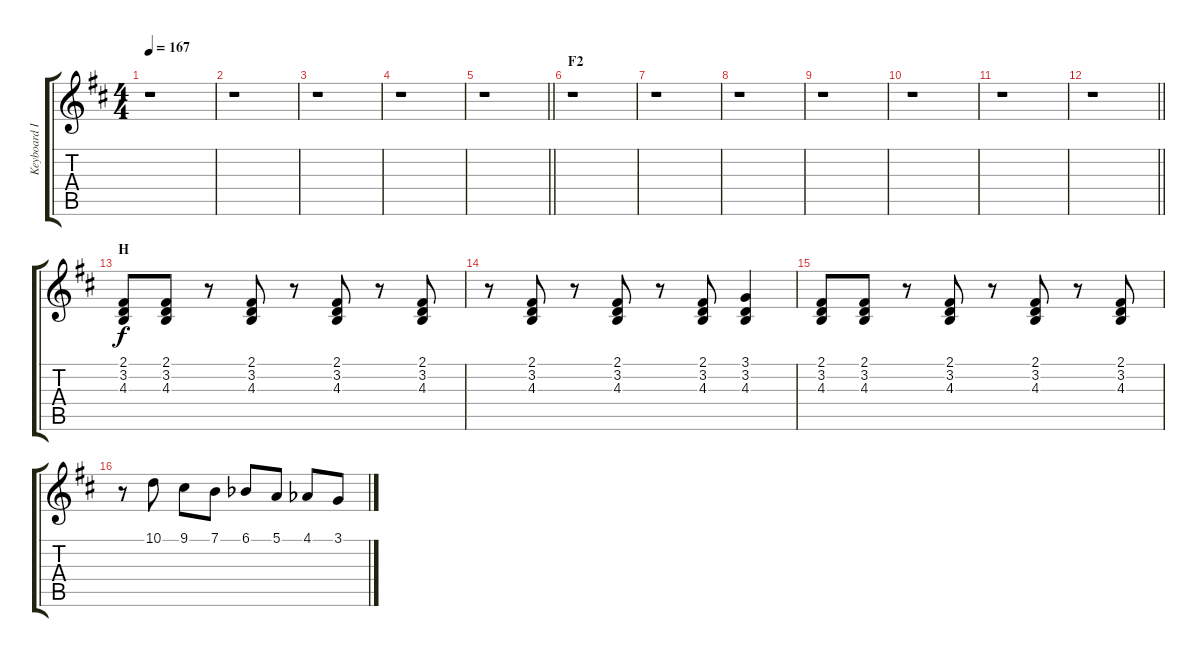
\track ("Keyboard I" "Keyboard I") {instrument lead2sawtooth}
\staff {score tabs}
\tuning (E4 B3 G3 D3 A2 E2) {hide}
\ts (4 4)
\tempo 167
\clef g2
\ks d
r.1{dy f} |
r.1 |
r.1 |
r.1 |
\barLineRight lightlight
r.1 |
\section ("" "F2")
r.1 |
r.1 |
r.1 |
r.1 |
r.1 |
r.1 |
\barLineRight lightlight
r.1 |
\section ("" "H")
(2.1 3.2 4.3).8 (2.1 3.2 4.3).8 r.8 (2.1 3.2 4.3).8 r.8 (2.1 3.2 4.3).8 r.8 (2.1 3.2 4.3).8 |
r.8 (2.1 3.2 4.3).8 r.8 (2.1 3.2 4.3).8 r.8 (2.1 3.2 4.3).8 (3.1 3.2 4.3).4 |
(2.1 3.2 4.3).8 (2.1 3.2 4.3).8 r.8 (2.1 3.2 4.3).8 r.8 (2.1 3.2 4.3).8 r.8 (2.1 3.2 4.3).8 |
r.8 10.1.8 9.1.8 7.1.8 6.1{acc b}.8 5.1.8 4.1{acc b}.8 3.1.8
